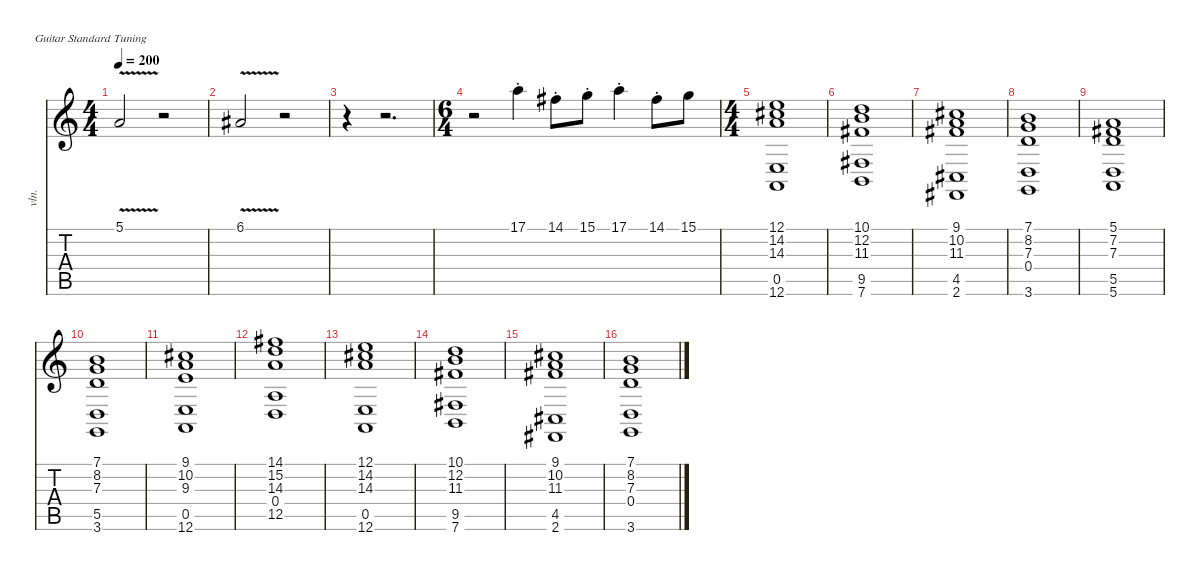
\defaultSystemsLayout 4
\hideDynamics
\bracketExtendMode nobrackets
\track ("High Soundy Thing" "vln.") {instrument synthstrings2}
\staff {score tabs}
\tuning (E4 B3 G3 D3 A2 E2)
\ts (4 4)
\tempo 200
\clef g2
\ks c
5.1{v}.2{dy f} r.2 |
6.1{v acc #}.2 r.2 |
r.4 r.2{d} |
\ts (6 4)
\beaming (8 6 6)
r.2{instrument stringensemble1} 17.1{st}.4{dy fff} 14.1{st acc #}.8 15.1{st}.8 17.1{st}.4 14.1{st acc #}.8 15.1.8 |
\ts (4 4)
\beaming (8 2 2 2 2)
(12.1 14.2{acc #} 14.3 0.5 12.6).1{dy f instrument stringensemble1} |
(10.1 12.2 11.3{acc #} 9.5{acc #} 7.6).1 |
(9.1{acc #} 10.2 11.3{acc #} 4.5{acc #} 2.6{acc #}).1 |
(7.1 8.2 7.3 0.4 3.6).1 |
(5.1 7.2{acc #} 7.3 5.5 5.6).1 |
(7.1 8.2 7.3 5.5 3.6).1 |
(9.1{acc #} 10.2 9.3 0.5 12.6).1 |
(14.1{acc #} 15.2 14.3 0.4 12.5).1 |
(12.1 14.2{acc #} 14.3 0.5 12.6).1 |
(10.1 12.2 11.3{acc #} 9.5{acc #} 7.6).1 |
(9.1{acc #} 10.2 11.3{acc #} 4.5{acc #} 2.6{acc #}).1 |
(7.1 8.2 7.3 0.4 3.6).1
